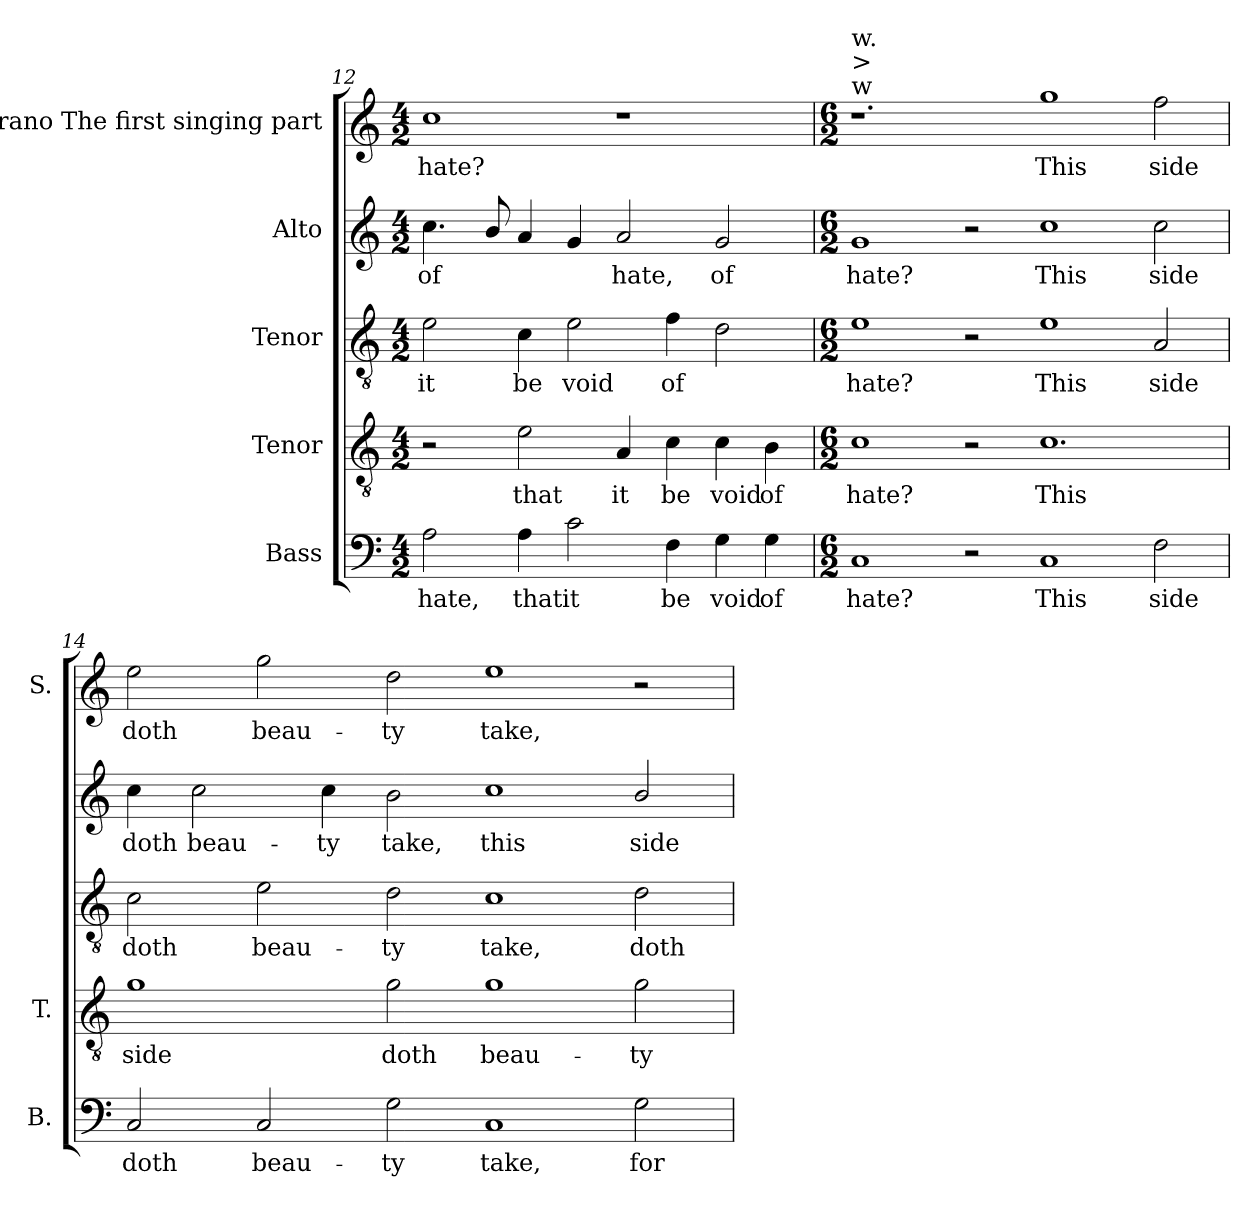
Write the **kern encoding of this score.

**kern	**text	**kern	**text	**kern	**text	**kern	**text	**kern	**text
*part5	*part5	*part4	*part4	*part3	*part3	*part2	*part2	*part1	*part1
*staff5	*staff5	*staff4	*staff4	*staff3	*staff3	*staff2	*staff2	*staff1	*staff1
*I"Bass	*	*I"Tenor	*	*I"Tenor	*	*I"Alto	*	*I"Soprano The first singing part	*
*I'B.	*	*I'T.	*	*	*	*	*	*I'S.	*
*clefF4	*	*clefGv2	*	*clefGv2	*	*clefG2	*	*clefG2	*
*	*	*ITrd7c12	*	*ITrd7c12	*	*ITrd7c12	*	*	*
*k[]	*	*k[]	*	*k[]	*	*k[]	*	*k[]	*
*C:	*	*C:	*	*C:	*	*C:	*	*C:	*
*M4/2	*	*M4/2	*	*M4/2	*	*M4/2	*	*M4/2	*
=12	=12	=12	=12	=12	=12	=12	=12	=12	=12
!	!LO:LY:b:color=#000000	!	!	!	!	!	!	!	!
!	!	!	!	!	!LO:LY:b:color=#000000	!	!	!	!
!	!	!	!	!	!	!	!LO:LY:b:color=#000000	!	!
!	!	!	!	!	!	!	!	!	!LO:LY:b:color=#000000
2Ai\	hate,	2r	.	2Ei\	it	4.ci\	of	1cci	hate?
.	.	.	.	.	.	8Bi/	.	.	.
!	!LO:LY:b:color=#000000	!	!	!	!	!	!	!	!
!	!	!	!LO:LY:b:color=#000000	!	!	!	!	!	!
!	!	!	!	!	!LO:LY:b:color=#000000	!	!	!	!
4Ai\	that	2Ei\	that	4Ci\	be	4Ai/	.	.	.
!	!LO:LY:b:color=#000000	!	!	!	!	!	!	!	!
!	!	!	!	!	!LO:LY:b:color=#000000	!	!	!	!
2ci\	it	.	.	2Ei\	void	4Gi/	.	.	.
!	!	!	!LO:LY:b:color=#000000	!	!	!	!	!	!
!	!	!	!	!	!	!	!LO:LY:b:color=#000000	!	!
.	.	4AAi/	it	.	.	2Ai/	hate,	1r	.
!	!LO:LY:b:color=#000000	!	!	!	!	!	!	!	!
!	!	!	!LO:LY:b:color=#000000	!	!	!	!	!	!
!	!	!	!	!	!LO:LY:b:color=#000000	!	!	!	!
4Fi\	be	4Ci\	be	4Fi\	of	.	.	.	.
!	!LO:LY:b:color=#000000	!	!	!	!	!	!	!	!
!	!	!	!LO:LY:b:color=#000000	!	!	!	!	!	!
!	!	!	!	!	!	!	!LO:LY:b:color=#000000	!	!
4Gi\	void	4Ci\	void	2Di\	.	2Gi/	of	.	.
!	!LO:LY:b:color=#000000	!	!	!	!	!	!	!	!
!	!	!	!LO:LY:b:color=#000000	!	!	!	!	!	!
4Gi\	of	4BBi\	of	.	.	.	.	.	.
!!LO:LB:g=z
=13	=13	=13	=13	=13	=13	=13	=13	=13	=13
*M6/2	*	*M6/2	*	*M6/2	*	*M6/2	*	*M6/2	*
!	!LO:LY:b:color=#000000	!	!	!	!	!	!	!	!
!	!	!	!LO:LY:b:color=#000000	!	!	!	!	!	!
!	!	!	!	!	!LO:LY:b:color=#000000	!	!	!	!
!	!	!	!	!	!	!	!	!LO:TX:a:t=w	!
!	!	!	!	!	!	!	!	!LO:TX:t=>	!
!	!	!	!	!	!	!	!	!LO:TX:t=w.	!
!	!	!	!	!	!	!	!LO:LY:b:color=#000000	!	!
1Ci	hate?	1Ci	hate?	1Ei	hate?	1Gi	hate?	1.r	.
2r	.	2r	.	2r	.	2r	.	.	.
!	!LO:LY:b:color=#000000	!	!	!	!	!	!	!	!
!	!	!	!LO:LY:b:color=#000000	!	!	!	!	!	!
!	!	!	!	!	!LO:LY:b:color=#000000	!	!	!	!
!	!	!	!	!	!	!	!LO:LY:b:color=#000000	!	!
!	!	!	!	!	!	!	!	!	!LO:LY:b:color=#000000
1Ci	This	1.Ci	This	1Ei	This	1ci	This	1ggi	This
!	!LO:LY:b:color=#000000	!	!	!	!	!	!	!	!
!	!	!	!	!	!LO:LY:b:color=#000000	!	!	!	!
!	!	!	!	!	!	!	!LO:LY:b:color=#000000	!	!
!	!	!	!	!	!	!	!	!	!LO:LY:b:color=#000000
2Fi\	side	.	.	2AAi/	side	2ci\	side	2ffi\	side
=14	=14	=14	=14	=14	=14	=14	=14	=14	=14
!	!LO:LY:b:color=#000000	!	!	!	!	!	!	!	!
!	!	!	!LO:LY:b:color=#000000	!	!	!	!	!	!
!	!	!	!	!	!LO:LY:b:color=#000000	!	!	!	!
!	!	!	!	!	!	!	!LO:LY:b:color=#000000	!	!
!	!	!	!	!	!	!	!	!	!LO:LY:b:color=#000000
2Ci/	doth	1Gi	side	2Ci\	doth	4ci\	doth	2eei\	doth
!	!	!	!	!	!	!	!LO:LY:b:color=#000000	!	!
.	.	.	.	.	.	2ci\	beau-	.	.
!	!LO:LY:b:color=#000000	!	!	!	!	!	!	!	!
!	!	!	!	!	!LO:LY:b:color=#000000	!	!	!	!
!	!	!	!	!	!	!	!	!	!LO:LY:b:color=#000000
2Ci/	beau-	.	.	2Ei\	beau-	.	.	2ggi\	beau-
!	!	!	!	!	!	!	!LO:LY:b:color=#000000	!	!
.	.	.	.	.	.	4ci\	-ty	.	.
!	!LO:LY:b:color=#000000	!	!	!	!	!	!	!	!
!	!	!	!LO:LY:b:color=#000000	!	!	!	!	!	!
!	!	!	!	!	!LO:LY:b:color=#000000	!	!	!	!
!	!	!	!	!	!	!	!LO:LY:b:color=#000000	!	!
!	!	!	!	!	!	!	!	!	!LO:LY:b:color=#000000
2Gi\	-ty	2Gi\	doth	2Di\	-ty	2Bi\	take,	2ddi\	-ty
!	!LO:LY:b:color=#000000	!	!	!	!	!	!	!	!
!	!	!	!LO:LY:b:color=#000000	!	!	!	!	!	!
!	!	!	!	!	!LO:LY:b:color=#000000	!	!	!	!
!	!	!	!	!	!	!	!LO:LY:b:color=#000000	!	!
!	!	!	!	!	!	!	!	!	!LO:LY:b:color=#000000
1Ci	take,	1Gi	beau-	1Ci	take,	1ci	this	1eei	take,
!	!LO:LY:b:color=#000000	!	!	!	!	!	!	!	!
!	!	!	!LO:LY:b:color=#000000	!	!	!	!	!	!
!	!	!	!	!	!LO:LY:b:color=#000000	!	!	!	!
!	!	!	!	!	!	!	!LO:LY:b:color=#000000	!	!
2Gi\	for	2Gi\	-ty	2Di\	doth	2Bi/	side	2r	.
=	=	=	=	=	=	=	=	=	=
*-	*-	*-	*-	*-	*-	*-	*-	*-	*-
